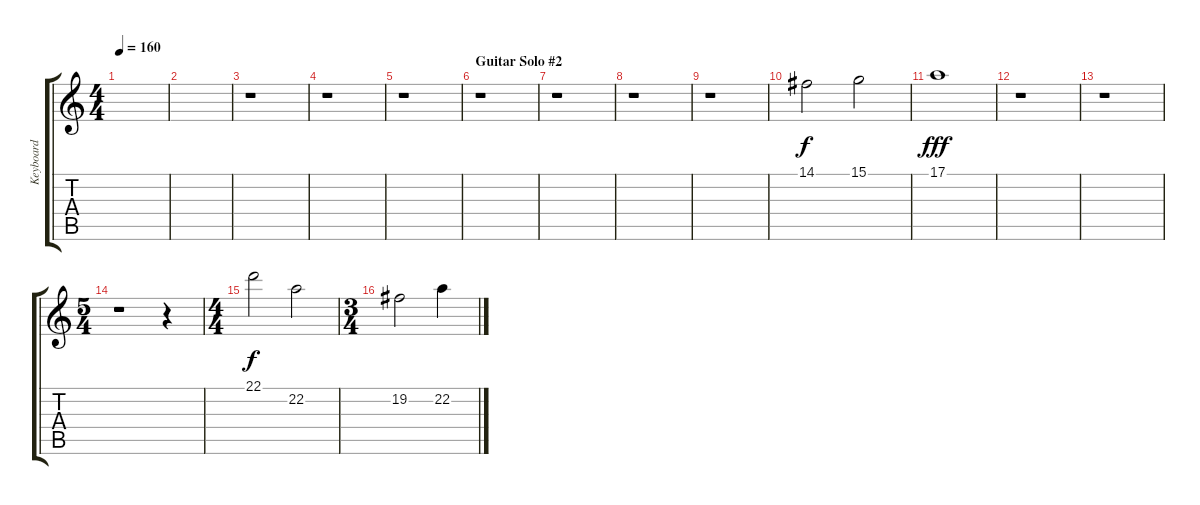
\track ("Keyboard" "Keyboard") {instrument electricpiano2}
\staff {score tabs}
\tuning (E4 B3 G3 D3 A2 E2) {hide}
\ts (4 4)
\tempo 160
\clef g2
\ks c
|
|
r.1 |
r.1 |
r.1 |
\section ("" "Guitar Solo #2")
r.1 |
r.1 |
r.1 |
r.1 |
14.1.2 15.1.2 |
17.1.1{dy fff} |
r.1 |
r.1 |
\ts (5 4)
r.1 r.4 |
\ts (4 4)
22.1.2{dy f} 22.2.2 |
\ts (3 4)
19.2.2 22.2.4
